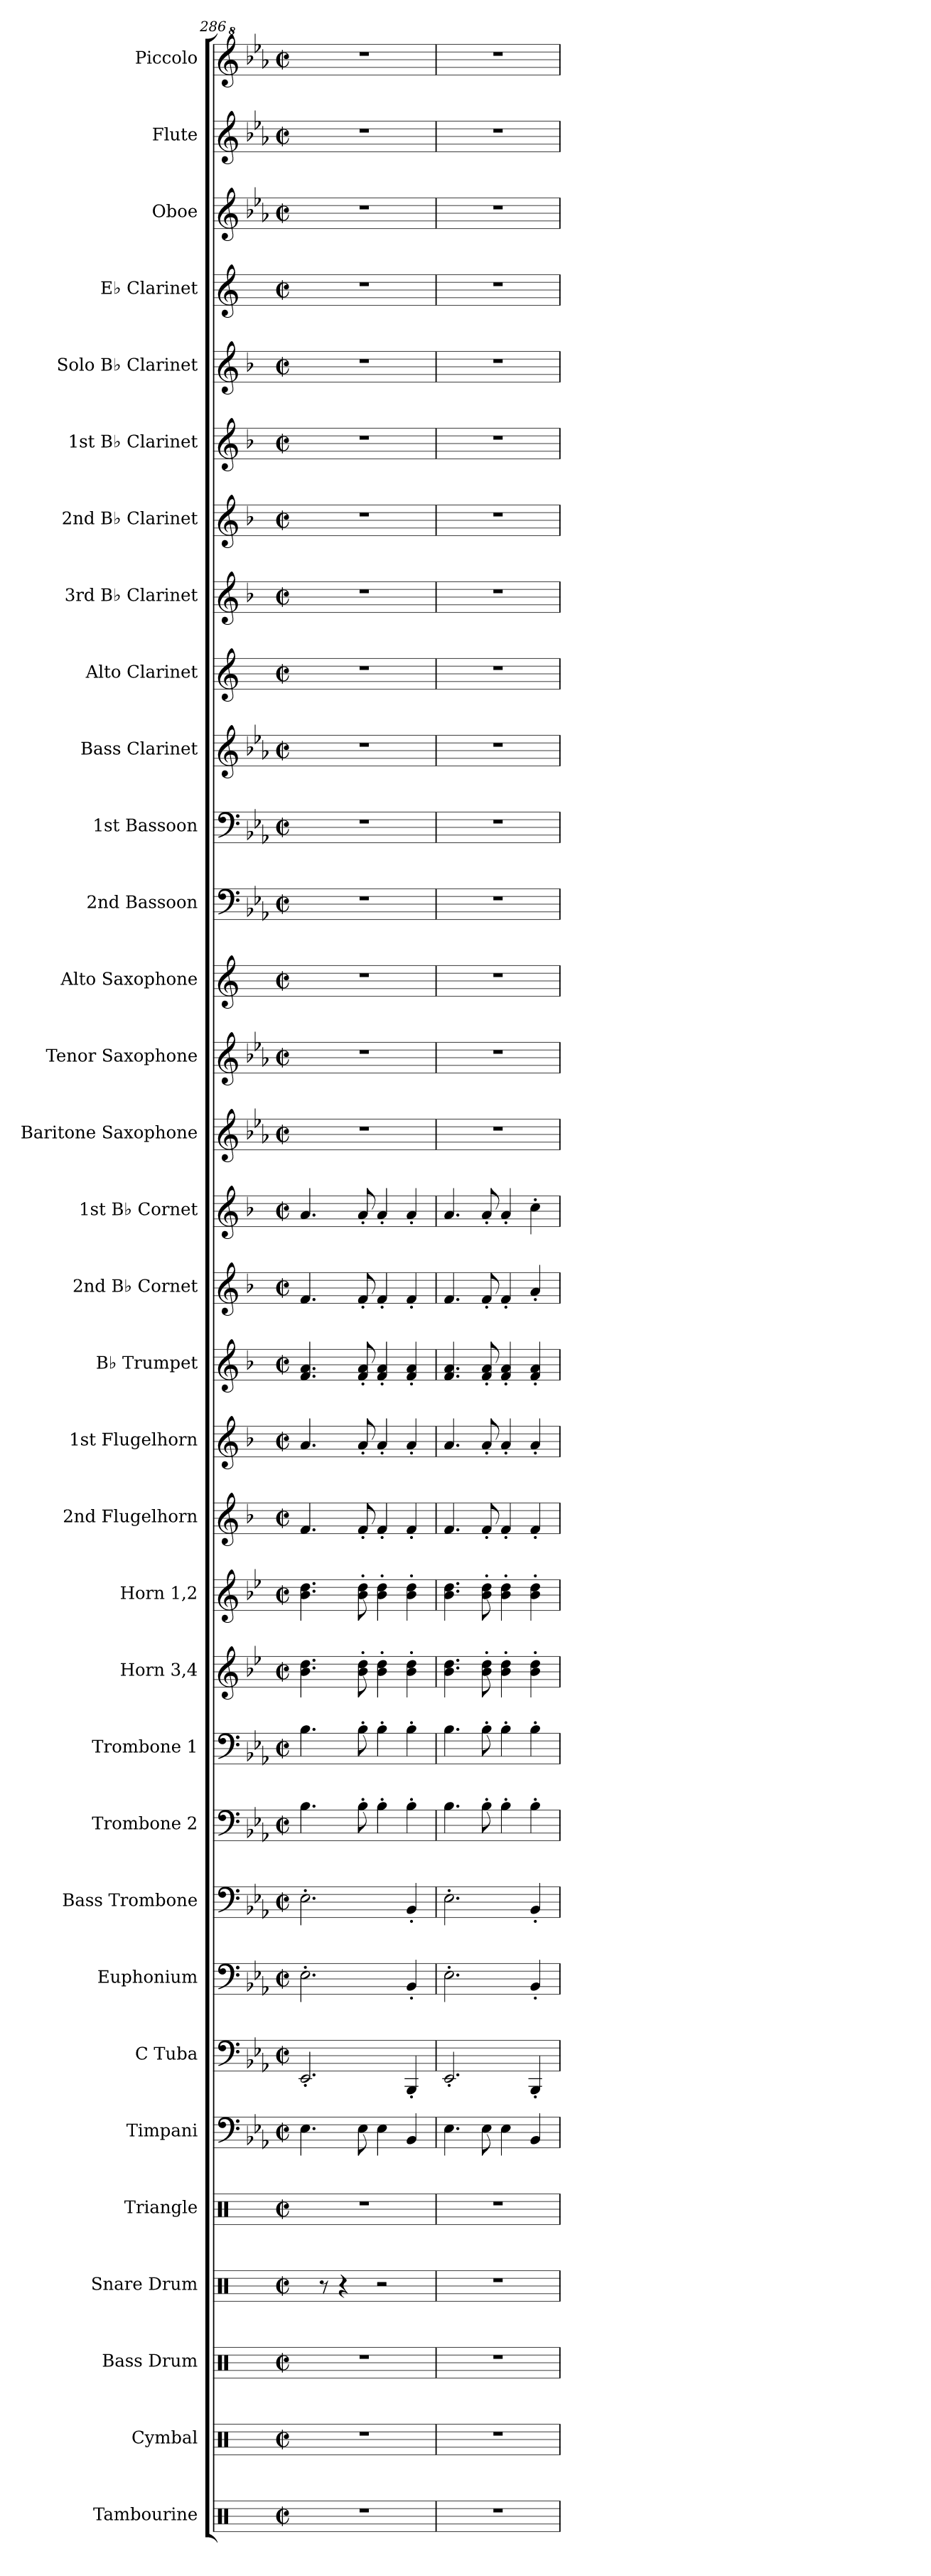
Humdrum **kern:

**kern	**kern	**kern	**kern	**kern	**kern	**kern	**kern	**kern	**kern	**kern	**kern	**kern	**kern	**kern	**kern	**kern	**kern	**kern	**kern	**kern	**kern	**kern	**kern	**kern	**kern	**kern	**kern	**kern	**kern	**kern	**kern	**kern
*part33	*part32	*part31	*part30	*part29	*part28	*part27	*part26	*part25	*part24	*part23	*part22	*part21	*part20	*part19	*part18	*part17	*part16	*part15	*part14	*part13	*part12	*part11	*part10	*part9	*part8	*part7	*part6	*part5	*part4	*part3	*part2	*part1
*staff33	*staff32	*staff31	*staff30	*staff29	*staff28	*staff27	*staff26	*staff25	*staff24	*staff23	*staff22	*staff21	*staff20	*staff19	*staff18	*staff17	*staff16	*staff15	*staff14	*staff13	*staff12	*staff11	*staff10	*staff9	*staff8	*staff7	*staff6	*staff5	*staff4	*staff3	*staff2	*staff1
*I"Tambourine	*I"Cymbal	*I"Bass Drum	*I"Snare Drum	*I"Triangle	*I"Timpani	*I"C Tuba	*I"Euphonium	*I"Bass Trombone	*I"Trombone 2	*I"Trombone 1	*I"Horn 3,4	*I"Horn 1,2	*I"2nd Flugelhorn	*I"1st Flugelhorn	*I"B♭ Trumpet	*I"2nd B♭ Cornet	*I"1st B♭ Cornet	*I"Baritone Saxophone	*I"Tenor Saxophone	*I"Alto Saxophone	*I"2nd Bassoon	*I"1st Bassoon	*I"Bass Clarinet	*I"Alto Clarinet	*I"3rd B♭ Clarinet	*I"2nd B♭ Clarinet	*I"1st B♭ Clarinet	*I"Solo B♭ Clarinet	*I"E♭ Clarinet	*I"Oboe	*I"Flute	*I"Piccolo
*I'Tamb.	*I'Cym.	*I'B. Dr.	*I'Sn. Dr.	*I'Trgl.	*I'Timp.	*I'C Tu.	*I'Eu.	*I'B. Trb.	*I'Trb. 2	*I'Trb. 1	*I'Hn. 3,4	*I'Hn. 1,2	*I'2nd Flghn.	*I'1st Flghn.	*I'B♭ Tpt.	*I'2nd B♭ Cnt.	*I'1st B♭ Cnt.	*I'Bar. Sax.	*I'T. Sax.	*I'A. Sax.	*I'2nd Bsn.	*I'1st Bsn.	*I'B. Cl.	*I'A. Cl.	*I'3rd B♭ Cl.	*I'2nd B♭ Cl.	*I'1st B♭ Cl.	*I'Solo B♭ Cl.	*I'E♭ Cl.	*I'Ob.	*I'Fl.	*I'Picc.
*clefX	*clefX	*clefX	*clefX	*clefX	*clefF4	*clefF4	*clefF4	*clefF4	*clefF4	*clefF4	*clefG2	*clefG2	*clefG2	*clefG2	*clefG2	*clefG2	*clefG2	*clefG2	*clefG2	*clefG2	*clefF4	*clefF4	*clefG2	*clefG2	*clefG2	*clefG2	*clefG2	*clefG2	*clefG2	*clefG2	*clefG2	*clefG^2
*	*	*	*	*	*	*	*	*	*	*	*ITrd4c7	*ITrd4c7	*ITrd1c2	*ITrd1c2	*ITrd1c2	*ITrd1c2	*ITrd1c2	*ITrd12c21	*ITrd8c14	*ITrd5c9	*	*	*ITrd8c14	*ITrd5c9	*ITrd1c2	*ITrd1c2	*ITrd1c2	*ITrd1c2	*ITrd-2c-3	*	*	*ITrd-7c-12
*k[]	*k[]	*k[]	*k[]	*k[]	*k[b-e-a-]	*k[b-e-a-]	*k[b-e-a-]	*k[b-e-a-]	*k[b-e-a-]	*k[b-e-a-]	*k[b-e-a-]	*k[b-e-a-]	*k[b-e-a-]	*k[b-e-a-]	*k[b-e-a-]	*k[b-e-a-]	*k[b-e-a-]	*k[b-e-a-]	*k[b-e-a-]	*k[b-e-a-]	*k[b-e-a-]	*k[b-e-a-]	*k[b-e-a-]	*k[b-e-a-]	*k[b-e-a-]	*k[b-e-a-]	*k[b-e-a-]	*k[b-e-a-]	*k[b-e-a-]	*k[b-e-a-]	*k[b-e-a-]	*k[b-e-a-]
*C:	*C:	*C:	*C:	*C:	*E-:	*E-:	*E-:	*E-:	*E-:	*E-:	*E-:	*E-:	*E-:	*E-:	*E-:	*E-:	*E-:	*E-:	*E-:	*E-:	*E-:	*E-:	*E-:	*E-:	*E-:	*E-:	*E-:	*E-:	*E-:	*E-:	*E-:	*E-:
*M2/2	*M2/2	*M2/2	*M2/2	*M2/2	*M2/2	*M2/2	*M2/2	*M2/2	*M2/2	*M2/2	*M2/2	*M2/2	*M2/2	*M2/2	*M2/2	*M2/2	*M2/2	*M2/2	*M2/2	*M2/2	*M2/2	*M2/2	*M2/2	*M2/2	*M2/2	*M2/2	*M2/2	*M2/2	*M2/2	*M2/2	*M2/2	*M2/2
*met(c|)	*met(c|)	*met(c|)	*met(c|)	*met(c|)	*met(c|)	*met(c|)	*met(c|)	*met(c|)	*met(c|)	*met(c|)	*met(c|)	*met(c|)	*met(c|)	*met(c|)	*met(c|)	*met(c|)	*met(c|)	*met(c|)	*met(c|)	*met(c|)	*met(c|)	*met(c|)	*met(c|)	*met(c|)	*met(c|)	*met(c|)	*met(c|)	*met(c|)	*met(c|)	*met(c|)	*met(c|)	*met(c|)
=286	=286	=286	=286	=286	=286	=286	=286	=286	=286	=286	=286	=286	=286	=286	=286	=286	=286	=286	=286	=286	=286	=286	=286	=286	=286	=286	=286	=286	=286	=286	=286	=286
1r	1r	1r	8R\]	1r	4.E-\	2.EE-'/	2.E-'\	2.E-'\	4.B-\	4.B-\	4.e-\ 4.g\	4.e-\ 4.g\	4.e-/	4.g/	4.e-/ 4.g/	4.e-/	4.g/	1r	1r	1r	1r	1r	1r	1r	1r	1r	1r	1r	1r	1r	1r	1r
.	.	.	8r	.	.	.	.	.	.	.	.	.	.	.	.	.	.	.	.	.	.	.	.	.	.	.	.	.	.	.	.	.
.	.	.	4r	.	.	.	.	.	.	.	.	.	.	.	.	.	.	.	.	.	.	.	.	.	.	.	.	.	.	.	.	.
.	.	.	.	.	8E-\	.	.	.	8B-'\	8B-'\	8e-\' 8g\'	8e-\' 8g\'	8e-'/	8g'/	8e-/' 8g/'	8e-'/	8g'/	.	.	.	.	.	.	.	.	.	.	.	.	.	.	.
.	.	.	2r	.	4E-\	.	.	.	4B-'\	4B-'\	4e-\' 4g\'	4e-\' 4g\'	4e-'/	4g'/	4e-/' 4g/'	4e-'/	4g'/	.	.	.	.	.	.	.	.	.	.	.	.	.	.	.
.	.	.	.	.	4BB-/	4BBB-'/	4BB-'/	4BB-'/	4B-'\	4B-'\	4e-\' 4g\'	4e-\' 4g\'	4e-'/	4g'/	4e-/' 4g/'	4e-'/	4g'/	.	.	.	.	.	.	.	.	.	.	.	.	.	.	.
=287	=287	=287	=287	=287	=287	=287	=287	=287	=287	=287	=287	=287	=287	=287	=287	=287	=287	=287	=287	=287	=287	=287	=287	=287	=287	=287	=287	=287	=287	=287	=287	=287
1r	1r	1r	1r	1r	4.E-\	2.EE-'/	2.E-'\	2.E-'\	4.B-\	4.B-\	4.e-\ 4.g\	4.e-\ 4.g\	4.e-/	4.g/	4.e-/ 4.g/	4.e-/	4.g/	1r	1r	1r	1r	1r	1r	1r	1r	1r	1r	1r	1r	1r	1r	1r
.	.	.	.	.	8E-\	.	.	.	8B-'\	8B-'\	8e-\' 8g\'	8e-\' 8g\'	8e-'/	8g'/	8e-/' 8g/'	8e-'/	8g'/	.	.	.	.	.	.	.	.	.	.	.	.	.	.	.
.	.	.	.	.	4E-\	.	.	.	4B-'\	4B-'\	4e-\' 4g\'	4e-\' 4g\'	4e-'/	4g'/	4e-/' 4g/'	4e-'/	4g'/	.	.	.	.	.	.	.	.	.	.	.	.	.	.	.
.	.	.	.	.	4BB-/	4BBB-'/	4BB-'/	4BB-'/	4B-'\	4B-'\	4e-\' 4g\'	4e-\' 4g\'	4e-'/	4g'/	4e-/' 4g/'	4g'/	4b-'\	.	.	.	.	.	.	.	.	.	.	.	.	.	.	.
=	=	=	=	=	=	=	=	=	=	=	=	=	=	=	=	=	=	=	=	=	=	=	=	=	=	=	=	=	=	=	=	=
*-	*-	*-	*-	*-	*-	*-	*-	*-	*-	*-	*-	*-	*-	*-	*-	*-	*-	*-	*-	*-	*-	*-	*-	*-	*-	*-	*-	*-	*-	*-	*-	*-
